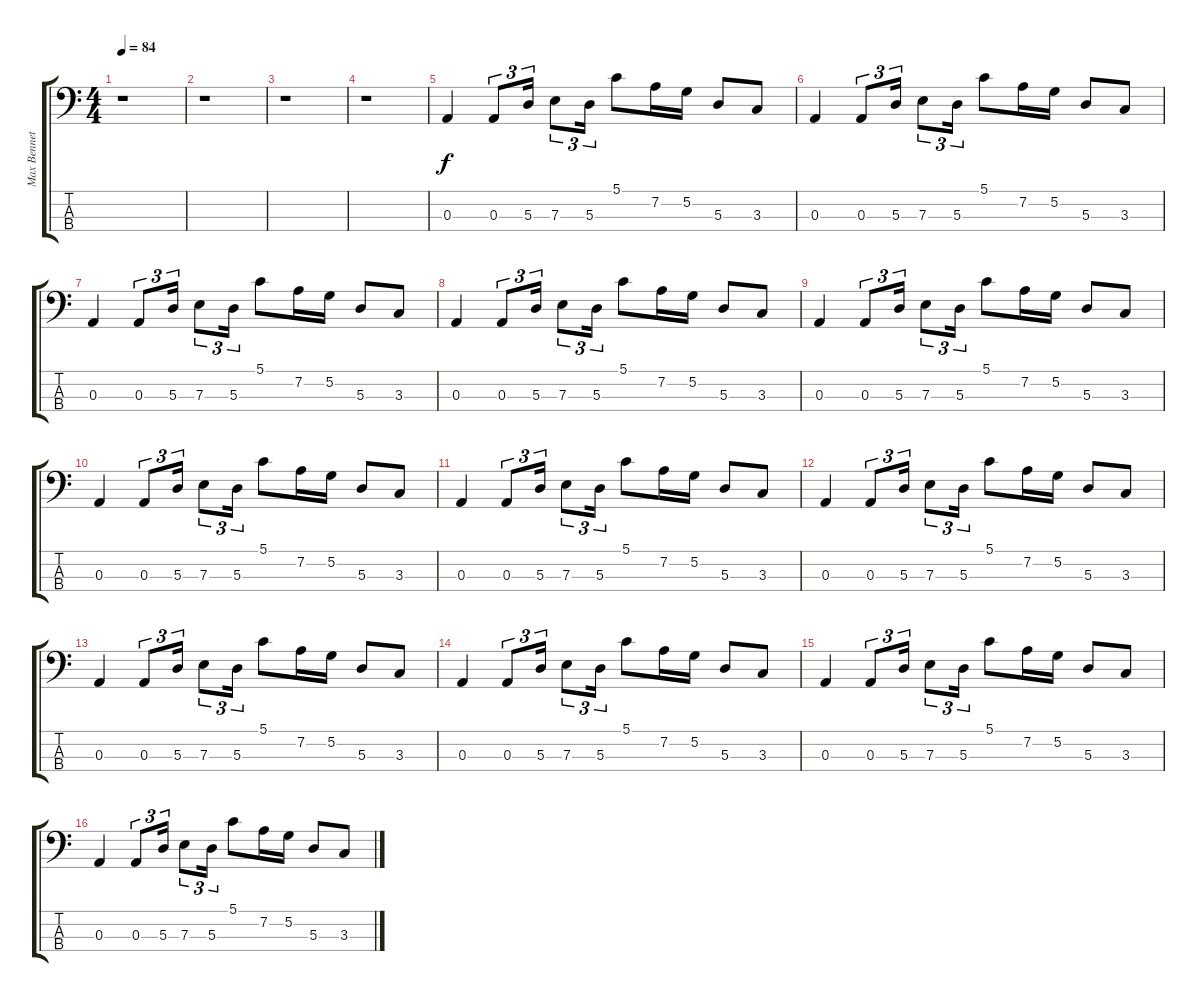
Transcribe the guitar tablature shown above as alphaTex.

\track ("Max Bennett - Bass" "Max Bennet") {instrument fretlessbass}
\staff {score tabs}
\tuning (G2 D2 A1 E1) {hide}
\ts (4 4)
\tempo 84
\clef f4
\ks c
r.1{dy f instrument fretlessbass} |
r.1 |
r.1 |
r.1 |
0.3.4 0.3.8{tu (3 2)} 5.3.16{tu (3 2)} 7.3.8{tu (3 2)} 5.3.16{tu (3 2)} 5.1.8 7.2.16 5.2.16 5.3.8 3.3.8 |
0.3.4 0.3.8{tu (3 2)} 5.3.16{tu (3 2)} 7.3.8{tu (3 2)} 5.3.16{tu (3 2)} 5.1.8 7.2.16 5.2.16 5.3.8 3.3.8 |
0.3.4 0.3.8{tu (3 2)} 5.3.16{tu (3 2)} 7.3.8{tu (3 2)} 5.3.16{tu (3 2)} 5.1.8 7.2.16 5.2.16 5.3.8 3.3.8 |
0.3.4 0.3.8{tu (3 2)} 5.3.16{tu (3 2)} 7.3.8{tu (3 2)} 5.3.16{tu (3 2)} 5.1.8 7.2.16 5.2.16 5.3.8 3.3.8 |
0.3.4 0.3.8{tu (3 2)} 5.3.16{tu (3 2)} 7.3.8{tu (3 2)} 5.3.16{tu (3 2)} 5.1.8 7.2.16 5.2.16 5.3.8 3.3.8 |
0.3.4 0.3.8{tu (3 2)} 5.3.16{tu (3 2)} 7.3.8{tu (3 2)} 5.3.16{tu (3 2)} 5.1.8 7.2.16 5.2.16 5.3.8 3.3.8 |
0.3.4 0.3.8{tu (3 2)} 5.3.16{tu (3 2)} 7.3.8{tu (3 2)} 5.3.16{tu (3 2)} 5.1.8 7.2.16 5.2.16 5.3.8 3.3.8 |
0.3.4 0.3.8{tu (3 2)} 5.3.16{tu (3 2)} 7.3.8{tu (3 2)} 5.3.16{tu (3 2)} 5.1.8 7.2.16 5.2.16 5.3.8 3.3.8 |
0.3.4 0.3.8{tu (3 2)} 5.3.16{tu (3 2)} 7.3.8{tu (3 2)} 5.3.16{tu (3 2)} 5.1.8 7.2.16 5.2.16 5.3.8 3.3.8 |
0.3.4 0.3.8{tu (3 2)} 5.3.16{tu (3 2)} 7.3.8{tu (3 2)} 5.3.16{tu (3 2)} 5.1.8 7.2.16 5.2.16 5.3.8 3.3.8 |
0.3.4 0.3.8{tu (3 2)} 5.3.16{tu (3 2)} 7.3.8{tu (3 2)} 5.3.16{tu (3 2)} 5.1.8 7.2.16 5.2.16 5.3.8 3.3.8 |
0.3.4 0.3.8{tu (3 2)} 5.3.16{tu (3 2)} 7.3.8{tu (3 2)} 5.3.16{tu (3 2)} 5.1.8 7.2.16 5.2.16 5.3.8 3.3.8
